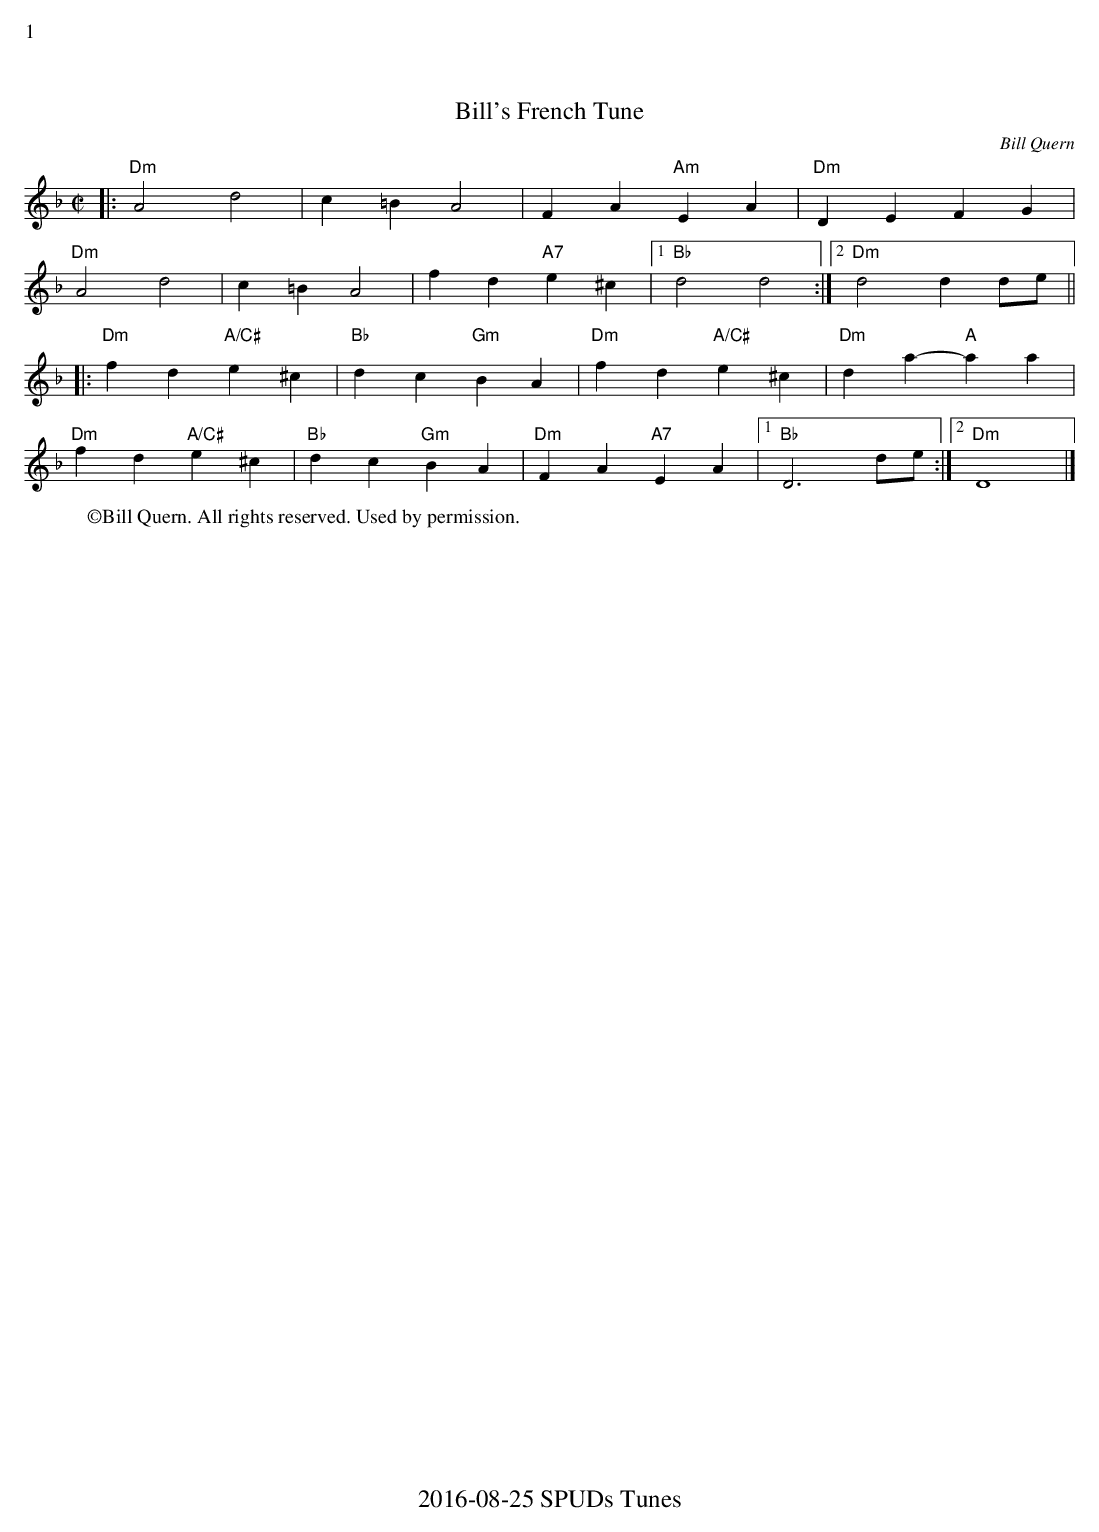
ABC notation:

X:1
%%text 1
T:Bill's French Tune
C:Bill Quern
M:C|
L:1/4
K:Dm
|:"Dm" A2 d2 | c =B A2 | FA "Am"EA| "Dm" DEFG|
"Dm" A2 d2 | c =B A2 | fd "A7"e ^c|1"Bb" d2 d2 :|2"Dm"d2 d d/e/||
|:"Dm" fd "A/C#" e^c| "Bb" dc "Gm" BA | "Dm"fd "A/C#"e^c | "Dm"d a-"A"a a|
"Dm" fd "A/C#" e^c| "Bb" dc "Gm" BA |"Dm"FA "A7"EA |1 "Bb" D3 d/e/:|2"Dm" D4|]
W: ©Bill Quern. All rights reserved. Used by permission.
